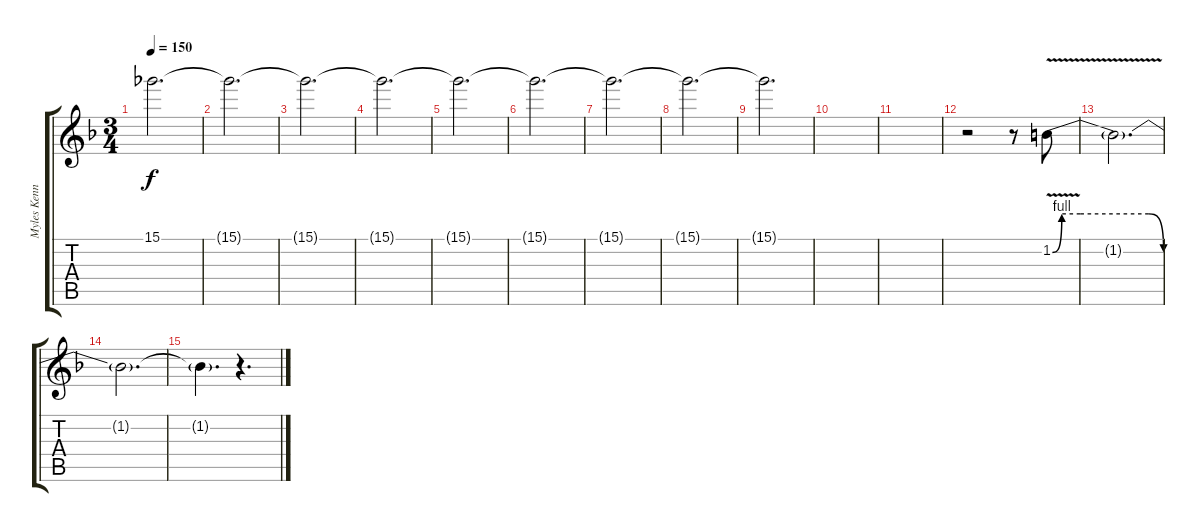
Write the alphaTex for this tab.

\track ("Myles Kennedy" "Myles Kenn") {instrument overdrivenguitar}
\staff {score tabs}
\tuning (Eb4 Bb3 Gb3 Db3 Ab2 Eb2) {hide}
\ts (3 4)
\tempo 150
\clef g2
\ks dminor
15.1{t}.2{d dy f} |
15.1{t}.2{d} |
15.1{t}.2{d} |
15.1{t}.2{d} |
15.1{t}.2{d} |
15.1{t}.2{d} |
15.1{t}.2{d} |
15.1{t}.2{d} |
15.1{t}.2{d} |
|
|
r.2 r.8 1.2{be (custom 0 0 5 4 15 4 52 4 60 0) v}.8{instrument overdrivenguitar} |
1.2{t}.2{d} |
1.2{t}.2{d} |
1.2{t}.4{d} r.4{d}
